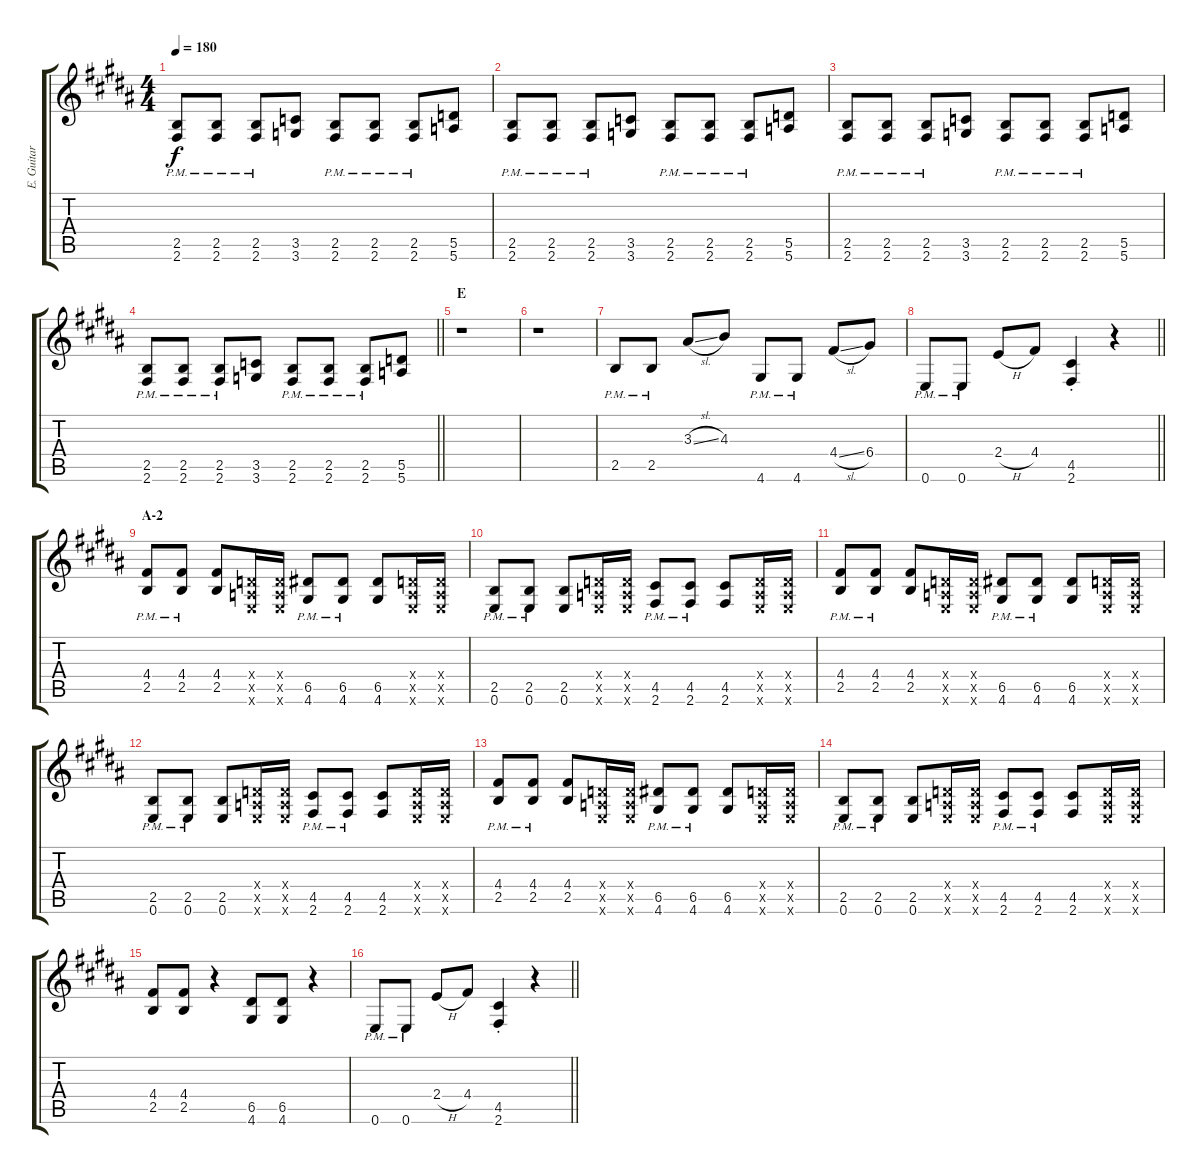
\track ("E. Guitar II" "E. Guitar ") {instrument overdrivenguitar}
\staff {score tabs}
\tuning (E4 B3 G3 D3 A2 E2) {hide}
\ts (4 4)
\tempo 180
\clef g2
\ks b
(2.5{pm} 2.6{pm}).8{dy f} (2.5{pm} 2.6{pm}).8 (2.5{pm} 2.6{pm}).8 (3.5 3.6).8 (2.5{pm} 2.6{pm}).8 (2.5{pm} 2.6{pm}).8 (2.5{pm} 2.6{pm}).8 (5.5 5.6).8 |
(2.5{pm} 2.6{pm}).8 (2.5{pm} 2.6{pm}).8 (2.5{pm} 2.6{pm}).8 (3.5 3.6).8 (2.5{pm} 2.6{pm}).8 (2.5{pm} 2.6{pm}).8 (2.5{pm} 2.6{pm}).8 (5.5 5.6).8 |
(2.5{pm} 2.6{pm}).8 (2.5{pm} 2.6{pm}).8 (2.5{pm} 2.6{pm}).8 (3.5 3.6).8 (2.5{pm} 2.6{pm}).8 (2.5{pm} 2.6{pm}).8 (2.5{pm} 2.6{pm}).8 (5.5 5.6).8 |
\barLineRight lightlight
(2.5{pm} 2.6{pm}).8 (2.5{pm} 2.6{pm}).8 (2.5{pm} 2.6{pm}).8 (3.5 3.6).8 (2.5{pm} 2.6{pm}).8 (2.5{pm} 2.6{pm}).8 (2.5{pm} 2.6{pm}).8 (5.5 5.6).8 |
\section ("" "E")
r.1 |
r.1 |
2.5{pm}.8 2.5{pm}.8 3.3{sl}.8 4.3.8 4.6{pm}.8 4.6{pm}.8 4.4{sl}.8 6.4.8 |
\barLineRight lightlight
0.6{pm}.8 0.6{pm}.8 2.4{h}.8 4.4.8 (4.5{st} 2.6{st}).4 r.4 |
\section ("" "A-2")
(4.4{pm} 2.5{pm}).8 (4.4{pm} 2.5{pm}).8 (4.4 2.5).8 (0.4{x} 0.5{x} 0.6{x}).16 (0.4{x} 0.5{x} 0.6{x}).16 (6.5{pm} 4.6{pm}).8 (6.5{pm} 4.6{pm}).8 (6.5 4.6).8 (0.4{x} 0.5{x} 0.6{x}).16 (0.4{x} 0.5{x} 0.6{x}).16 |
(2.5{pm} 0.6{pm}).8 (2.5{pm} 0.6{pm}).8 (2.5 0.6).8 (0.4{x} 0.5{x} 0.6{x}).16 (0.4{x} 0.5{x} 0.6{x}).16 (4.5{pm} 2.6{pm}).8 (4.5{pm} 2.6{pm}).8 (4.5 2.6).8 (0.4{x} 0.5{x} 0.6{x}).16 (0.4{x} 0.5{x} 0.6{x}).16 |
(4.4{pm} 2.5{pm}).8 (4.4{pm} 2.5{pm}).8 (4.4 2.5).8 (0.4{x} 0.5{x} 0.6{x}).16 (0.4{x} 0.5{x} 0.6{x}).16 (6.5{pm} 4.6{pm}).8 (6.5{pm} 4.6{pm}).8 (6.5 4.6).8 (0.4{x} 0.5{x} 0.6{x}).16 (0.4{x} 0.5{x} 0.6{x}).16 |
(2.5{pm} 0.6{pm}).8 (2.5{pm} 0.6{pm}).8 (2.5 0.6).8 (0.4{x} 0.5{x} 0.6{x}).16 (0.4{x} 0.5{x} 0.6{x}).16 (4.5{pm} 2.6{pm}).8 (4.5{pm} 2.6{pm}).8 (4.5 2.6).8 (0.4{x} 0.5{x} 0.6{x}).16 (0.4{x} 0.5{x} 0.6{x}).16 |
(4.4{pm} 2.5{pm}).8 (4.4{pm} 2.5{pm}).8 (4.4 2.5).8 (0.4{x} 0.5{x} 0.6{x}).16 (0.4{x} 0.5{x} 0.6{x}).16 (6.5{pm} 4.6{pm}).8 (6.5{pm} 4.6{pm}).8 (6.5 4.6).8 (0.4{x} 0.5{x} 0.6{x}).16 (0.4{x} 0.5{x} 0.6{x}).16 |
(2.5{pm} 0.6{pm}).8 (2.5{pm} 0.6{pm}).8 (2.5 0.6).8 (0.4{x} 0.5{x} 0.6{x}).16 (0.4{x} 0.5{x} 0.6{x}).16 (4.5{pm} 2.6{pm}).8 (4.5{pm} 2.6{pm}).8 (4.5 2.6).8 (0.4{x} 0.5{x} 0.6{x}).16 (0.4{x} 0.5{x} 0.6{x}).16 |
(4.4 2.5).8 (4.4 2.5).8 r.4 (6.5 4.6).8 (6.5 4.6).8 r.4 |
\barLineRight lightlight
0.6{pm}.8 0.6{pm}.8 2.4{h}.8 4.4.8 (4.5{st} 2.6{st}).4 r.4
